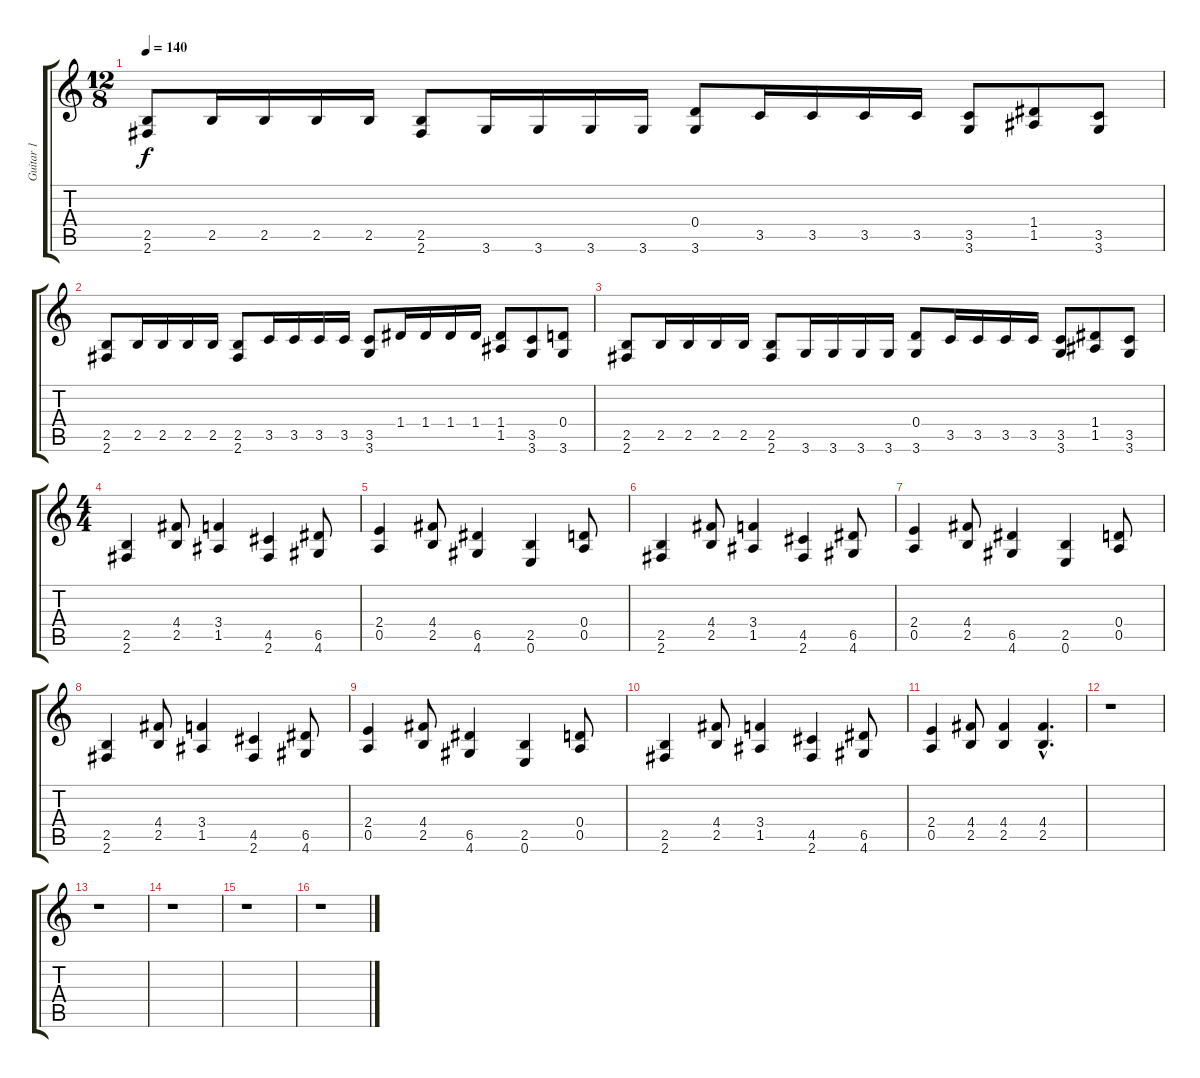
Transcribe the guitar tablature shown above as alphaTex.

\track ("Guitar 1" "Guitar 1") {instrument distortionguitar}
\staff {score tabs}
\tuning (E4 B3 G3 D3 A2 E2) {hide}
\ts (12 8)
\tempo 140
\clef g2
\ks c
(2.5 2.6).8{dy f} 2.5.16 2.5.16 2.5.16 2.5.16 (2.5 2.6).8 3.6.16 3.6.16 3.6.16 3.6.16 (0.4 3.6).8 3.5.16 3.5.16 3.5.16 3.5.16 (3.5 3.6).8 (1.4 1.5).8 (3.5 3.6).8 |
(2.5 2.6).8 2.5.16 2.5.16 2.5.16 2.5.16 (2.5 2.6).8 3.5.16 3.5.16 3.5.16 3.5.16 (3.5 3.6).8 1.4.16 1.4.16 1.4.16 1.4.16 (1.4 1.5).8 (3.5 3.6).8 (0.4 3.6).8 |
(2.5 2.6).8 2.5.16 2.5.16 2.5.16 2.5.16 (2.5 2.6).8 3.6.16 3.6.16 3.6.16 3.6.16 (0.4 3.6).8 3.5.16 3.5.16 3.5.16 3.5.16 (3.5 3.6).8 (1.4 1.5).8 (3.5 3.6).8 |
\ts (4 4)
(2.5 2.6).4 (4.4 2.5).8 (3.4 1.5).4 (4.5 2.6).4 (6.5 4.6).8 |
(2.4 0.5).4 (4.4 2.5).8 (6.5 4.6).4 (2.5 0.6).4 (0.4 0.5).8 |
(2.5 2.6).4 (4.4 2.5).8 (3.4 1.5).4 (4.5 2.6).4 (6.5 4.6).8 |
(2.4 0.5).4 (4.4 2.5).8 (6.5 4.6).4 (2.5 0.6).4 (0.4 0.5).8 |
(2.5 2.6).4 (4.4 2.5).8 (3.4 1.5).4 (4.5 2.6).4 (6.5 4.6).8 |
(2.4 0.5).4 (4.4 2.5).8 (6.5 4.6).4 (2.5 0.6).4 (0.4 0.5).8 |
(2.5 2.6).4 (4.4 2.5).8 (3.4 1.5).4 (4.5 2.6).4 (6.5 4.6).8 |
(2.4 0.5).4 (4.4 2.5).8 (4.4 2.5).4 (4.4{hac} 2.5{hac}).4{d} |
r.1 |
r.1 |
r.1 |
r.1 |
r.1
